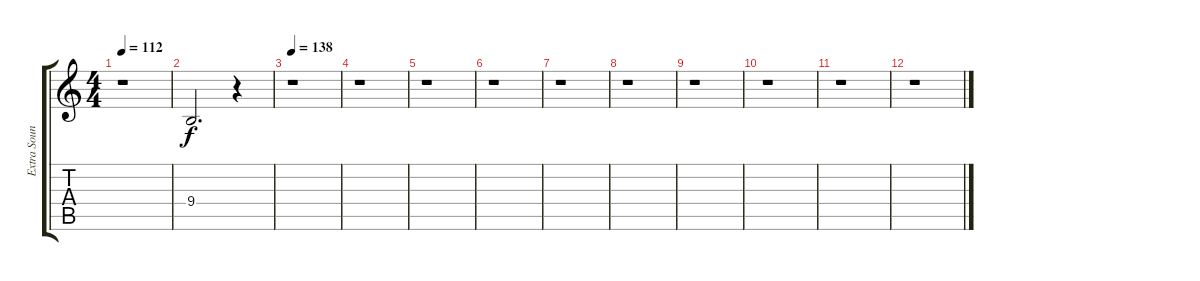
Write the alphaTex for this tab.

\track ("Extra Sounds" "Extra Soun") {instrument tubularbells}
\staff {score tabs}
\tuning (E4 B3 G3 D3 A2 E2) {hide}
\ts (4 4)
\tempo 112
\clef g2
\ks c
r.1{dy f} |
9.4.2{d} r.4 |
\tempo 138
r.1 |
r.1 |
r.1 |
r.1 |
r.1 |
r.1 |
r.1 |
r.1 |
r.1 |
r.1
